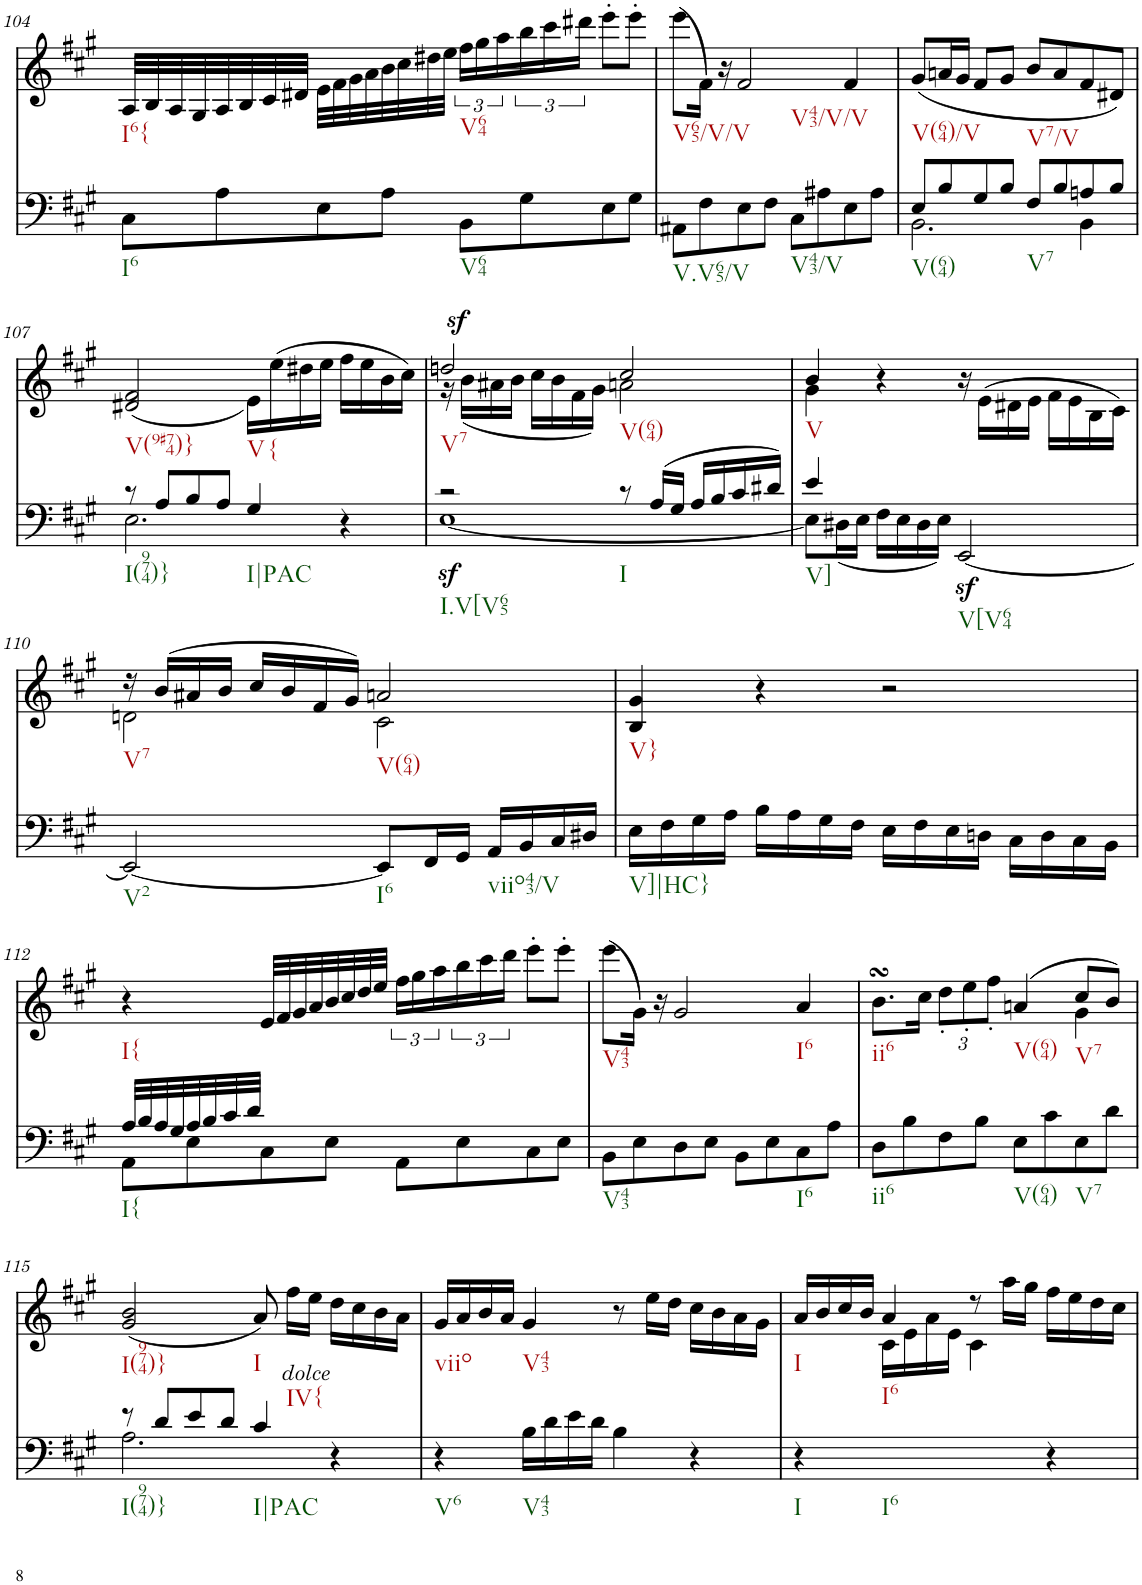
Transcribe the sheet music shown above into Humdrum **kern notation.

**kern	**dynam	**kern	**dynam	**harte
*part2	*part2	*part1	*part1	*part1
*staff2	*staff2	*staff1	*staff1	*
*I"piano	*	*I"piano	*	*
*I'Pno	*	*I'Pno	*	*
!!LO:PB:g=z
*clefF4	*	*clefG2	*	*
*k[f#c#g#]	*	*k[f#c#g#]	*	*
*A:	*	*A:	*	*
*M4/4	*	*M4/4	*	*
=104	=104	=104	=104	=104
8C#\L	.	32A/LLL	.	.
.	.	32B/	.	.
.	.	32A/	.	.
.	.	32G#/	.	.
8A\	.	32A/	.	.
.	.	32B/	.	.
.	.	32c#/	.	.
.	.	32d#X/JJJ	.	.
8E\	.	32e\LLL	.	.
.	.	32f#\	.	.
.	.	32g#\	.	.
.	.	32a\	.	.
8A\J	.	32b\	.	.
.	.	32cc#\	.	.
.	.	32dd#X\	.	.
.	.	32ee\JJJ	.	.
8BB\L	.	24ff#\LL	.	.
.	.	24gg#\	.	.
.	.	24aa\	.	.
8G#\	.	24bb\	.	.
.	.	24ccc#\	.	.
.	.	24ddd#X\JJ	.	.
8E\	.	8eee'\L	.	.
8G#\J	.	8eee'\J	.	.
=105	=105	=105	=105	=105
8AA#X\L	.	(8eee\L	.	.
8F#\	.	16f#\Jk)	.	.
.	.	16r	.	.
8E\	.	2f#/	.	.
8F#\J	.	.	.	.
8C#\L	.	.	.	.
8A#X\	.	.	.	.
8E\	.	4f#/	.	.
8A#\J	.	.	.	.
=106	=106	=106	=106	=106
*^	*	*	*	*
8E/L	2.BB\	.	(8g#/L	.	.
8B/	.	.	16an/L	.	.
.	.	.	16g#/JJ	.	.
8G#/	.	.	8f#/L	.	.
8B/J	.	.	8g#/J	.	.
8F#/L	.	.	8b/L	.	.
8B/	.	.	8a/	.	.
8An/	4BB\	.	8f#/	.	.
8B/J	.	.	8d#X/J)	.	.
!!LO:LB:g=z
=107	=107	=107	=107	=107	=107
8r	2.E\	.	(<2d#X/ 2f#/	.	.
8A/L	.	.	.	.	.
8B/	.	.	.	.	.
8A/J	.	.	.	.	.
4G#/	.	.	16e\LL)	.	.
!	!	!	!	!	!LO:H:kt={
.	.	.	(16ee\	.	N
.	.	.	16dd#X\	.	.
.	.	.	16ee\JJ	.	.
4r	4ryy	.	16ff#\LL	.	.
.	.	.	16ee\	.	.
.	.	.	16b\	.	.
.	.	.	16cc#\JJ)	.	.
=108	=108	=108	=108	=108	=108
*	*	*	*^	*	*
!	!	!LO:DY:b	!	!	!	!
2r	[1E	sf	2ddn/	16r	.	.
!	!	!	!	!	!LO:DY:a	!
.	.	.	.	(16b\LL	sf	.
.	.	.	.	16a#X\	.	.
.	.	.	.	16b\JJ	.	.
.	.	.	.	16cc#\LL	.	.
.	.	.	.	16b\	.	.
.	.	.	.	16f#\	.	.
.	.	.	.	16g#\JJ)	.	.
8r	.	.	2cc#/	2an\	.	.
(16A/LL	.	.	.	.	.	.
16G#/JJ	.	.	.	.	.	.
16A/LL	.	.	.	.	.	.
16B/	.	.	.	.	.	.
16c#/	.	.	.	.	.	.
16d#X/JJ)	.	.	.	.	.	.
=109	=109	=109	=109	=109	=109	=109
4e/	8E\L]	.	4b/	4g#\	.	.
.	(16D#X\L	.	.	.	.	.
.	16E\JJ	.	.	.	.	.
4ryy	16F#\LL	.	4r	2.ryy	.	.
.	16E\	.	.	.	.	.
.	16D#\	.	.	.	.	.
.	16E\JJ)	.	.	.	.	.
!	!	!LO:DY:b	!	!	!	!
4ryy	[<2EE/	sf	16r	.	.	.
.	.	.	(>16e\LL	.	.	.
.	.	.	16d#X\	.	.	.
.	.	.	16e\JJ	.	.	.
4ryy	.	.	16f#\LL	.	.	.
.	.	.	16e\	.	.	.
.	.	.	16B\	.	.	.
.	.	.	16c#\JJ)	.	.	.
*v	*v	*	*	*	*	*
!!LO:LB:g=z	!!
=110	=110	=110	=110	=110	=110
2EE/_	.	16r	2dn\	.	.
.	.	(16b/LL	.	.	.
.	.	16a#X/	.	.	.
.	.	16b/JJ	.	.	.
.	.	16cc#/LL	.	.	.
.	.	16b/	.	.	.
.	.	16f#/	.	.	.
.	.	16g#/JJ)	.	.	.
8EE/L]	.	2an/	2c#\	.	.
16FF#/L	.	.	.	.	.
16GG#/JJ	.	.	.	.	.
16AA/LL	.	.	.	.	.
16BB/	.	.	.	.	.
16C#/	.	.	.	.	.
16D#X/JJ	.	.	.	.	.
*	*	*v	*v	*	*
=111	=111	=111	=111	=111
16E\LL	.	4B/ 4g#/	.	.
16F#\	.	.	.	.
16G#\	.	.	.	.
16A\JJ	.	.	.	.
16B\LL	.	4r	.	.
16A\	.	.	.	.
16G#\	.	.	.	.
16F#\JJ	.	.	.	.
16E\LL	.	2r	.	.
16F#\	.	.	.	.
16E\	.	.	.	.
16Dn\JJ	.	.	.	.
16C#\LL	.	.	.	.
16D\	.	.	.	.
16C#\	.	.	.	.
16BB\JJ	.	.	.	.
!!LO:LB:g=z
=112	=112	=112	=112	=112
*^	*	*	*	*
32A/LLL	8AA\L	.	4r	.	.
32B/	.	.	.	.	.
32A/	.	.	.	.	.
32G#/	.	.	.	.	.
32A/	8E\	.	.	.	.
32B/	.	.	.	.	.
32c#/	.	.	.	.	.
32d/JJJ	.	.	.	.	.
4ryy	8C#\	.	32e/LLL	.	.
.	.	.	32f#/	.	.
.	.	.	32g#/	.	.
.	.	.	32a/	.	.
.	8E\J	.	32b/	.	.
.	.	.	32cc#/	.	.
.	.	.	32dd/	.	.
.	.	.	32ee/JJJ	.	.
4ryy	8AA\L	.	24ff#\LL	.	.
.	.	.	24gg#\	.	.
.	.	.	24aa\	.	.
.	8E\	.	24bb\	.	.
.	.	.	24ccc#\	.	.
.	.	.	24ddd\JJ	.	.
4ryy	8C#\	.	8eee'\L	.	.
.	8E\J	.	8eee'\J	.	.
*v	*v	*	*	*	*
=113	=113	=113	=113	=113
8BB\L	.	(8eee\L	.	.
8E\	.	16g#\Jk)	.	.
.	.	16r	.	.
8D\	.	2g#/	.	.
8E\J	.	.	.	.
8BB\L	.	.	.	.
8E\	.	.	.	.
8C#\	.	4a/	.	.
8A\J	.	.	.	.
=114	=114	=114	=114	=114
*	*	*^	*	*
8D\L	.	8.bsSSS\L	4ryy	.	.
8B\	.	.	.	.	.
.	.	16cc#\Jk	.	.	.
*	*	*	*Xbrackettup	*	*
8F#\	.	4ryy	12dd'\L	.	.
.	.	.	12ee'\	.	.
8B\J	.	.	.	.	.
.	.	.	12ff#'\J	.	.
8E\L	.	(4an/	4ryy	.	.
8c#\	.	.	.	.	.
8E\	.	8cc#/L	4g#\	.	.
8d\J	.	8b/J)	.	.	.
*	*	*v	*v	*	*
!!LO:LB:g=z
=115	=115	=115	=115	=115
*^	*	*	*	*
8r	2.A\	.	(2g#/ 2b/	.	.
8d/L	.	.	.	.	.
8e/	.	.	.	.	.
8d/J	.	.	.	.	.
4c#/	.	.	8a/)	.	.
.	.	.	16ff#\LL	.	.
!	!	!	!	!LO:DY:b	!
.	.	.	16ee\JJ	other-dynamics	.
4r	4ryy	.	16dd\LL	.	.
.	.	.	16cc#\	.	.
.	.	.	16b\	.	.
.	.	.	16a\JJ	.	.
*v	*v	*	*	*	*
=116	=116	=116	=116	=116
4r	.	16g#/LL	.	.
.	.	16a/	.	.
.	.	16b/	.	.
.	.	16a/JJ	.	.
16B\LL	.	4g#/	.	.
16d\	.	.	.	.
16e\	.	.	.	.
16d\JJ	.	.	.	.
4B\	.	8r	.	.
.	.	16ee\LL	.	.
.	.	16dd\JJ	.	.
4r	.	16cc#\LL	.	.
.	.	16b\	.	.
.	.	16a\	.	.
.	.	16g#\JJ	.	.
=117	=117	=117	=117	=117
*	*	*^	*	*
4r	.	16a/LL	4ryy	.	.
.	.	16b/	.	.	.
.	.	16cc#/	.	.	.
.	.	16b/JJ	.	.	.
4ryy	.	4a/	16c#\LL	.	.
.	.	.	16e\	.	.
.	.	.	16a\	.	.
.	.	.	16e\JJ	.	.
4ryy	.	8r	4c#\	.	.
.	.	16aa\LL	.	.	.
.	.	16gg#\JJ	.	.	.
4r	.	16ff#\LL	4ryy	.	.
.	.	16ee\	.	.	.
.	.	16dd\	.	.	.
.	.	16cc#\JJ	.	.	.
*	*	*v	*v	*	*
=	=	=	=	=
*-	*-	*-	*-	*-
